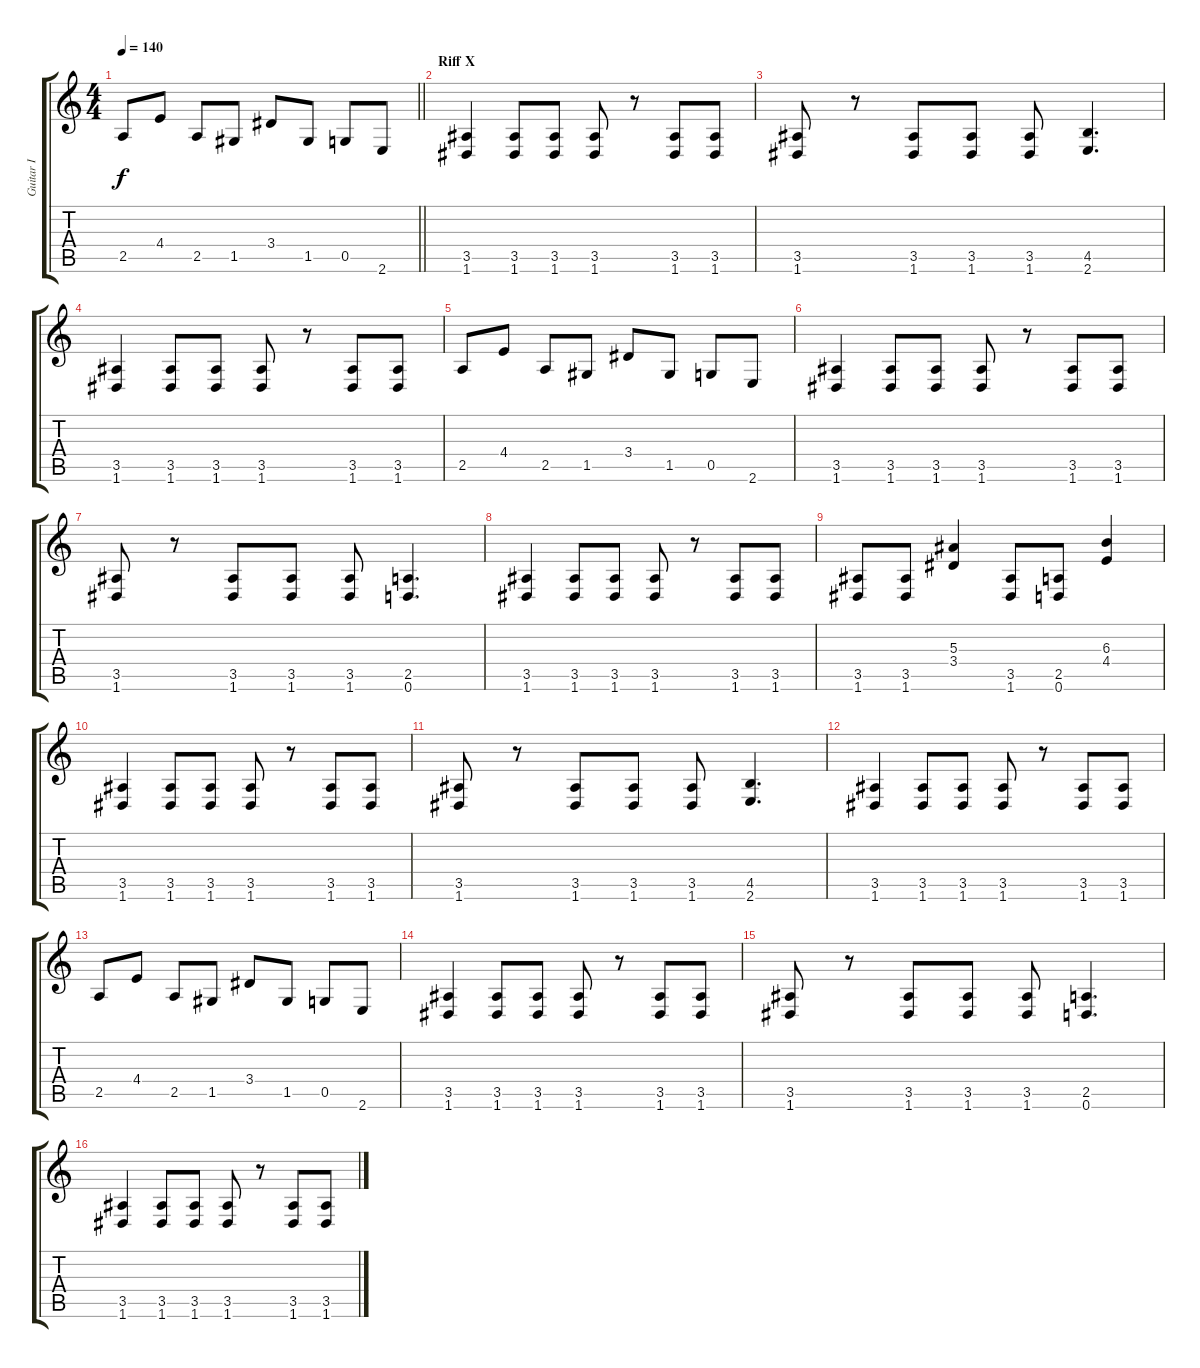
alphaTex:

\track ("Guitar I" "Guitar I") {instrument distortionguitar}
\staff {score tabs}
\tuning (D4 A3 F3 C3 G2 D2) {hide}
\ts (4 4)
\tempo 140
\clef g2
\barLineRight lightlight
\ks c
2.5.8{dy f} 4.4.8 2.5.8 1.5.8 3.4.8 1.5.8 0.5.8 2.6.8 |
\section ("" "Riff X")
(3.5 1.6).4 (3.5 1.6).8 (3.5 1.6).8 (3.5 1.6).8 r.8 (3.5 1.6).8 (3.5 1.6).8 |
(3.5 1.6).8 r.8 (3.5 1.6).8 (3.5 1.6).8 (3.5 1.6).8 (4.5 2.6).4{d} |
(3.5 1.6).4 (3.5 1.6).8 (3.5 1.6).8 (3.5 1.6).8 r.8 (3.5 1.6).8 (3.5 1.6).8 |
2.5.8 4.4.8 2.5.8 1.5.8 3.4.8 1.5.8 0.5.8 2.6.8 |
(3.5 1.6).4 (3.5 1.6).8 (3.5 1.6).8 (3.5 1.6).8 r.8 (3.5 1.6).8 (3.5 1.6).8 |
(3.5 1.6).8 r.8 (3.5 1.6).8 (3.5 1.6).8 (3.5 1.6).8 (2.5 0.6).4{d} |
(3.5 1.6).4 (3.5 1.6).8 (3.5 1.6).8 (3.5 1.6).8 r.8 (3.5 1.6).8 (3.5 1.6).8 |
(3.5 1.6).8 (3.5 1.6).8 (5.3 3.4).4 (3.5 1.6).8 (2.5 0.6).8 (6.3 4.4).4 |
(3.5 1.6).4 (3.5 1.6).8 (3.5 1.6).8 (3.5 1.6).8 r.8 (3.5 1.6).8 (3.5 1.6).8 |
(3.5 1.6).8 r.8 (3.5 1.6).8 (3.5 1.6).8 (3.5 1.6).8 (4.5 2.6).4{d} |
(3.5 1.6).4 (3.5 1.6).8 (3.5 1.6).8 (3.5 1.6).8 r.8 (3.5 1.6).8 (3.5 1.6).8 |
2.5.8 4.4.8 2.5.8 1.5.8 3.4.8 1.5.8 0.5.8 2.6.8 |
(3.5 1.6).4 (3.5 1.6).8 (3.5 1.6).8 (3.5 1.6).8 r.8 (3.5 1.6).8 (3.5 1.6).8 |
(3.5 1.6).8 r.8 (3.5 1.6).8 (3.5 1.6).8 (3.5 1.6).8 (2.5 0.6).4{d} |
(3.5 1.6).4 (3.5 1.6).8 (3.5 1.6).8 (3.5 1.6).8 r.8 (3.5 1.6).8 (3.5 1.6).8
